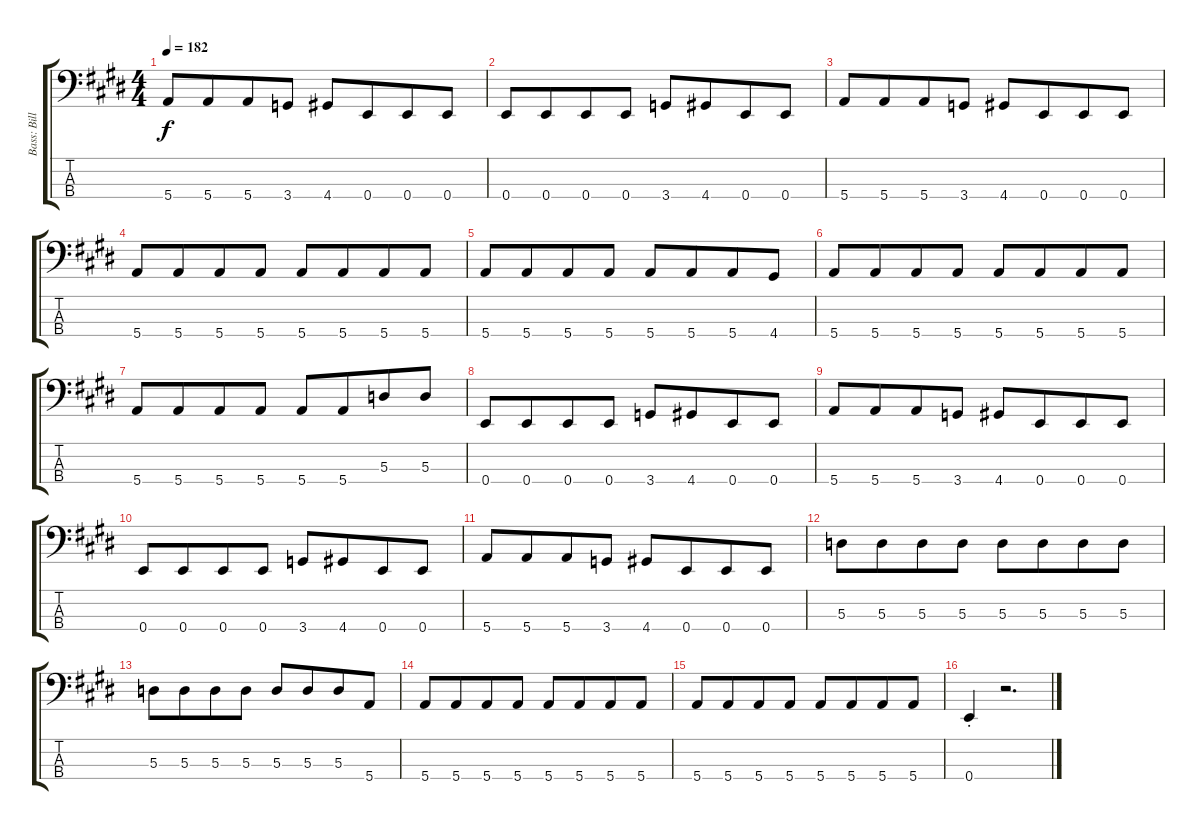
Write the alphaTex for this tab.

\track ("Bass: Billy" "Bass: Bill") {instrument electricbassfinger}
\staff {score tabs}
\tuning (G2 D2 A1 E1) {hide}
\ts (4 4)
\tempo 182
\clef f4
\ks e
5.4.8{dy f} 5.4.8{beam merge} 5.4.8 3.4.8 4.4.8{beam merge} 0.4.8{beam merge} 0.4.8 0.4.8 |
0.4.8 0.4.8{beam merge} 0.4.8 0.4.8 3.4.8 4.4.8{beam merge} 0.4.8 0.4.8 |
5.4.8 5.4.8{beam merge} 5.4.8 3.4.8 4.4.8{beam merge} 0.4.8{beam merge} 0.4.8 0.4.8 |
5.4.8 5.4.8{beam merge} 5.4.8 5.4.8 5.4.8 5.4.8{beam merge} 5.4.8 5.4.8 |
5.4.8 5.4.8{beam merge} 5.4.8 5.4.8 5.4.8 5.4.8{beam merge} 5.4.8 4.4.8 |
5.4.8 5.4.8{beam merge} 5.4.8 5.4.8 5.4.8 5.4.8{beam merge} 5.4.8 5.4.8 |
5.4.8 5.4.8{beam merge} 5.4.8 5.4.8 5.4.8 5.4.8{beam merge} 5.3.8 5.3.8 |
0.4.8 0.4.8{beam merge} 0.4.8 0.4.8 3.4.8 4.4.8{beam merge} 0.4.8 0.4.8 |
5.4.8 5.4.8{beam merge} 5.4.8 3.4.8 4.4.8{beam merge} 0.4.8{beam merge} 0.4.8 0.4.8 |
0.4.8 0.4.8{beam merge} 0.4.8 0.4.8 3.4.8 4.4.8{beam merge} 0.4.8 0.4.8 |
5.4.8 5.4.8{beam merge} 5.4.8 3.4.8 4.4.8{beam merge} 0.4.8{beam merge} 0.4.8 0.4.8 |
5.3.8 5.3.8{beam merge} 5.3.8 5.3.8 5.3.8{beam merge} 5.3.8{beam merge} 5.3.8 5.3.8 |
5.3.8 5.3.8{beam merge} 5.3.8 5.3.8 5.3.8{beam merge} 5.3.8{beam merge} 5.3.8 5.4.8 |
5.4.8 5.4.8{beam merge} 5.4.8 5.4.8 5.4.8{beam merge} 5.4.8{beam merge} 5.4.8 5.4.8 |
5.4.8 5.4.8{beam merge} 5.4.8 5.4.8 5.4.8{beam merge} 5.4.8{beam merge} 5.4.8 5.4.8 |
0.4{st}.4 r.2{d}
